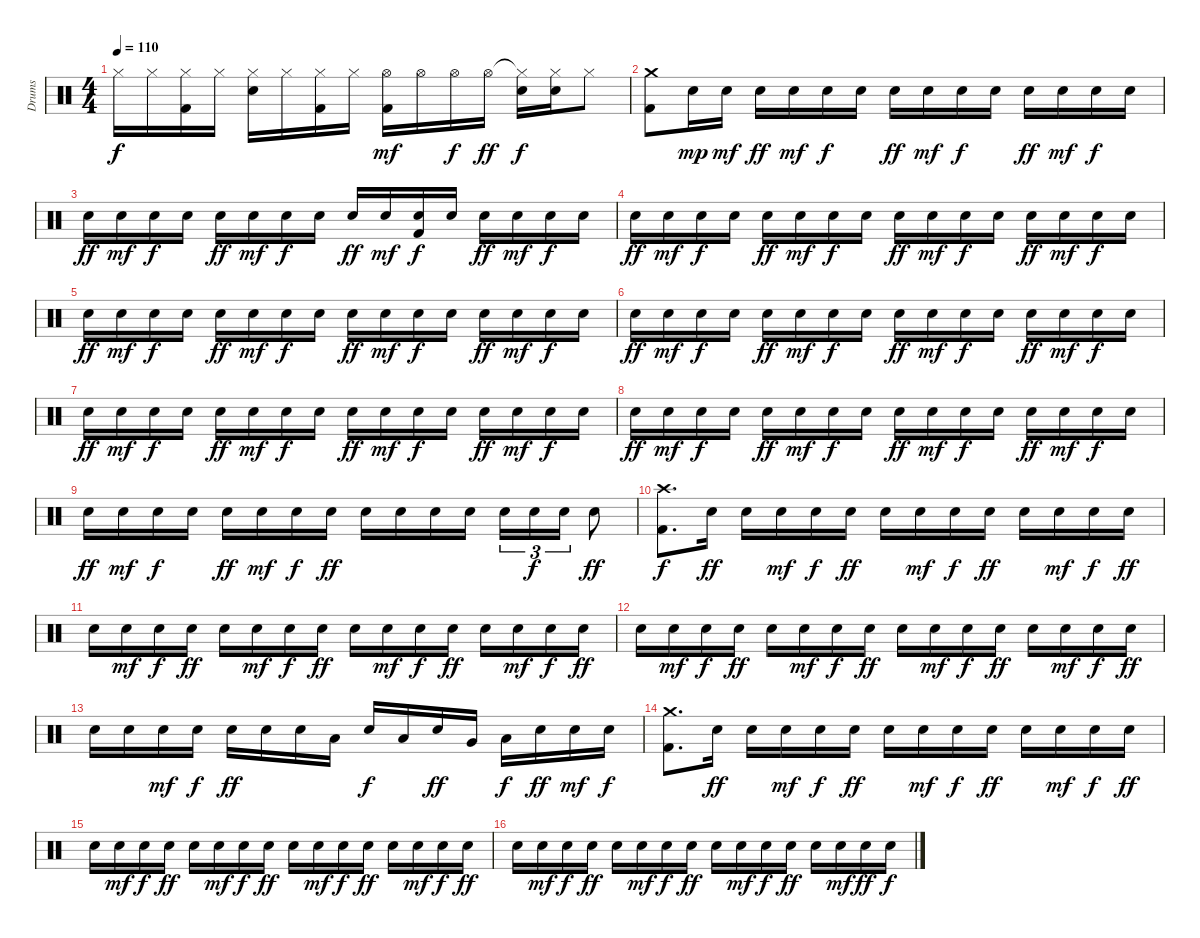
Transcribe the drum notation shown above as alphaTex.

\track ("Drums" "Drums") {instrument percussion}
\staff {score}
\articulation defaults
\ts (4 4)
\tempo 110
\clef neutral
\ks c "Hi-Hat (closed)".16{dy f} "Hi-Hat (closed)".16
("Hi-Hat (closed)" "Kick (hit) 2").16 "Hi-Hat (closed)".16 ("Hi-Hat (closed)" "Electric Snare (hit)").16 "Hi-Hat (closed)".16 ("Hi-Hat (closed)" "Kick (hit) 2").16 "Hi-Hat (closed)".16 ("Hi-Hat (open)" "Kick (hit) 2").16{dy mf} "Hi-Hat (open)".16 "Hi-Hat (open)".16{dy f} "Hi-Hat (open)".16{dy ff} ("Hi-Hat (closed)"{t} "Electric Snare (hit)").16{dy f} ("Hi-Hat (closed)" "Electric Snare (hit)").16 "Hi-Hat (closed)".8 |
("Crash medium (hit)" "Kick (hit) 2").8 "Electric Snare (hit)".16{dy mp} "Electric Snare (hit)".16{dy mf} "Electric Snare (hit)".16{dy ff} "Electric Snare (hit)".16{dy mf} "Electric Snare (hit)".16{dy f} "Electric Snare (hit)".16 "Electric Snare (hit)".16{dy ff} "Electric Snare (hit)".16{dy mf} "Electric Snare (hit)".16{dy f} "Electric Snare (hit)".16 "Electric Snare (hit)".16{dy ff} "Electric Snare (hit)".16{dy mf} "Electric Snare (hit)".16{dy f} "Electric Snare (hit)".16 |
"Electric Snare (hit)".16{dy ff} "Electric Snare (hit)".16{dy mf} "Electric Snare (hit)".16{dy f} "Electric Snare (hit)".16 "Electric Snare (hit)".16{dy ff} "Electric Snare (hit)".16{dy mf} "Electric Snare (hit)".16{dy f} "Electric Snare (hit)".16 "Electric Snare (hit)".16{dy ff} "Electric Snare (hit)".16{dy mf} ("Electric Snare (hit)" "Kick (hit) 2").16{dy f} "Electric Snare (hit)".16 "Electric Snare (hit)".16{dy ff} "Electric Snare (hit)".16{dy mf} "Electric Snare (hit)".16{dy f} "Electric Snare (hit)".16 |
"Electric Snare (hit)".16{dy ff} "Electric Snare (hit)".16{dy mf} "Electric Snare (hit)".16{dy f} "Electric Snare (hit)".16 "Electric Snare (hit)".16{dy ff} "Electric Snare (hit)".16{dy mf} "Electric Snare (hit)".16{dy f} "Electric Snare (hit)".16 "Electric Snare (hit)".16{dy ff} "Electric Snare (hit)".16{dy mf} "Electric Snare (hit)".16{dy f} "Electric Snare (hit)".16 "Electric Snare (hit)".16{dy ff} "Electric Snare (hit)".16{dy mf} "Electric Snare (hit)".16{dy f} "Electric Snare (hit)".16 |
"Electric Snare (hit)".16{dy ff} "Electric Snare (hit)".16{dy mf} "Electric Snare (hit)".16{dy f} "Electric Snare (hit)".16 "Electric Snare (hit)".16{dy ff} "Electric Snare (hit)".16{dy mf} "Electric Snare (hit)".16{dy f} "Electric Snare (hit)".16 "Electric Snare (hit)".16{dy ff} "Electric Snare (hit)".16{dy mf} "Electric Snare (hit)".16{dy f} "Electric Snare (hit)".16 "Electric Snare (hit)".16{dy ff} "Electric Snare (hit)".16{dy mf} "Electric Snare (hit)".16{dy f} "Electric Snare (hit)".16 |
"Electric Snare (hit)".16{dy ff} "Electric Snare (hit)".16{dy mf} "Electric Snare (hit)".16{dy f} "Electric Snare (hit)".16 "Electric Snare (hit)".16{dy ff} "Electric Snare (hit)".16{dy mf} "Electric Snare (hit)".16{dy f} "Electric Snare (hit)".16 "Electric Snare (hit)".16{dy ff} "Electric Snare (hit)".16{dy mf} "Electric Snare (hit)".16{dy f} "Electric Snare (hit)".16 "Electric Snare (hit)".16{dy ff} "Electric Snare (hit)".16{dy mf} "Electric Snare (hit)".16{dy f} "Electric Snare (hit)".16 |
"Electric Snare (hit)".16{dy ff} "Electric Snare (hit)".16{dy mf} "Electric Snare (hit)".16{dy f} "Electric Snare (hit)".16 "Electric Snare (hit)".16{dy ff} "Electric Snare (hit)".16{dy mf} "Electric Snare (hit)".16{dy f} "Electric Snare (hit)".16 "Electric Snare (hit)".16{dy ff} "Electric Snare (hit)".16{dy mf} "Electric Snare (hit)".16{dy f} "Electric Snare (hit)".16 "Electric Snare (hit)".16{dy ff} "Electric Snare (hit)".16{dy mf} "Electric Snare (hit)".16{dy f} "Electric Snare (hit)".16 |
"Electric Snare (hit)".16{dy ff} "Electric Snare (hit)".16{dy mf} "Electric Snare (hit)".16{dy f} "Electric Snare (hit)".16 "Electric Snare (hit)".16{dy ff} "Electric Snare (hit)".16{dy mf} "Electric Snare (hit)".16{dy f} "Electric Snare (hit)".16 "Electric Snare (hit)".16{dy ff} "Electric Snare (hit)".16{dy mf} "Electric Snare (hit)".16{dy f} "Electric Snare (hit)".16 "Electric Snare (hit)".16{dy ff} "Electric Snare (hit)".16{dy mf} "Electric Snare (hit)".16{dy f} "Electric Snare (hit)".16 |
"Electric Snare (hit)".16{dy ff} "Electric Snare (hit)".16{dy mf} "Electric Snare (hit)".16{dy f} "Electric Snare (hit)".16 "Electric Snare (hit)".16{dy ff} "Electric Snare (hit)".16{dy mf} "Electric Snare (hit)".16{dy f} "Electric Snare (hit)".16{dy ff} "Electric Snare (hit)".16 "Electric Snare (hit)".16 "Electric Snare (hit)".16 "Electric Snare (hit)".16 "Electric Snare (hit)".16{tu (3 2)} "Electric Snare (hit)".16{tu (3 2) dy f} "Electric Snare (hit)".16{tu (3 2)} "Electric Snare (hit)".8{dy ff} |
("Crash high (hit)" "Kick (hit) 2").8{d dy f} "Electric Snare (hit)".16{dy ff} "Electric Snare (hit)".16 "Electric Snare (hit)".16{dy mf} "Electric Snare (hit)".16{dy f} "Electric Snare (hit)".16{dy ff} "Electric Snare (hit)".16 "Electric Snare (hit)".16{dy mf} "Electric Snare (hit)".16{dy f} "Electric Snare (hit)".16{dy ff} "Electric Snare (hit)".16 "Electric Snare (hit)".16{dy mf} "Electric Snare (hit)".16{dy f} "Electric Snare (hit)".16{dy ff} |
"Electric Snare (hit)".16 "Electric Snare (hit)".16{dy mf} "Electric Snare (hit)".16{dy f} "Electric Snare (hit)".16{dy ff} "Electric Snare (hit)".16 "Electric Snare (hit)".16{dy mf} "Electric Snare (hit)".16{dy f} "Electric Snare (hit)".16{dy ff} "Electric Snare (hit)".16 "Electric Snare (hit)".16{dy mf} "Electric Snare (hit)".16{dy f} "Electric Snare (hit)".16{dy ff} "Electric Snare (hit)".16 "Electric Snare (hit)".16{dy mf} "Electric Snare (hit)".16{dy f} "Electric Snare (hit)".16{dy ff} |
"Electric Snare (hit)".16 "Electric Snare (hit)".16{dy mf} "Electric Snare (hit)".16{dy f} "Electric Snare (hit)".16{dy ff} "Electric Snare (hit)".16 "Electric Snare (hit)".16{dy mf} "Electric Snare (hit)".16{dy f} "Electric Snare (hit)".16{dy ff} "Electric Snare (hit)".16 "Electric Snare (hit)".16{dy mf} "Electric Snare (hit)".16{dy f} "Electric Snare (hit)".16{dy ff} "Electric Snare (hit)".16 "Electric Snare (hit)".16{dy mf} "Electric Snare (hit)".16{dy f} "Electric Snare (hit)".16{dy ff} |
"Electric Snare (hit)".16 "Electric Snare (hit)".16 "Electric Snare (hit)".16{dy mf} "Electric Snare (hit)".16{dy f} "Electric Snare (hit)".16{dy ff} "Electric Snare (hit)".16 "Electric Snare (hit)".16 "Low Tom (hit)".16 "Electric Snare (hit)".16{dy f} "Low Tom (hit)".16 "Electric Snare (hit)".16{dy ff} "Very Low Tom (hit)".16 "Low Floor Tom (hit)".16{dy f} "Electric Snare (hit)".16{dy ff} "Electric Snare (hit)".16{dy mf} "Electric Snare (hit)".16{dy f} |
("Crash medium (hit)" "Kick (hit) 2").8{d} "Electric Snare (hit)".16{dy ff} "Electric Snare (hit)".16 "Electric Snare (hit)".16{dy mf} "Electric Snare (hit)".16{dy f} "Electric Snare (hit)".16{dy ff} "Electric Snare (hit)".16 "Electric Snare (hit)".16{dy mf} "Electric Snare (hit)".16{dy f} "Electric Snare (hit)".16{dy ff} "Electric Snare (hit)".16 "Electric Snare (hit)".16{dy mf} "Electric Snare (hit)".16{dy f} "Electric Snare (hit)".16{dy ff} |
"Electric Snare (hit)".16 "Electric Snare (hit)".16{dy mf} "Electric Snare (hit)".16{dy f} "Electric Snare (hit)".16{dy ff} "Electric Snare (hit)".16 "Electric Snare (hit)".16{dy mf} "Electric Snare (hit)".16{dy f} "Electric Snare (hit)".16{dy ff} "Electric Snare (hit)".16 "Electric Snare (hit)".16{dy mf} "Electric Snare (hit)".16{dy f} "Electric Snare (hit)".16{dy ff} "Electric Snare (hit)".16 "Electric Snare (hit)".16{dy mf} "Electric Snare (hit)".16{dy f} "Electric Snare (hit)".16{dy ff} |
"Electric Snare (hit)".16 "Electric Snare (hit)".16{dy mf} "Electric Snare (hit)".16{dy f} "Electric Snare (hit)".16{dy ff} "Electric Snare (hit)".16 "Electric Snare (hit)".16{dy mf} "Electric Snare (hit)".16{dy f} "Electric Snare (hit)".16{dy ff} "Electric Snare (hit)".16 "Electric Snare (hit)".16{dy mf} "Electric Snare (hit)".16{dy f} "Electric Snare (hit)".16{dy ff} "Electric Snare (hit)".16 "Electric Snare (hit)".16{dy mf} "Electric Snare (hit)".16{dy ff} "Electric Snare (hit)".16{dy f}
